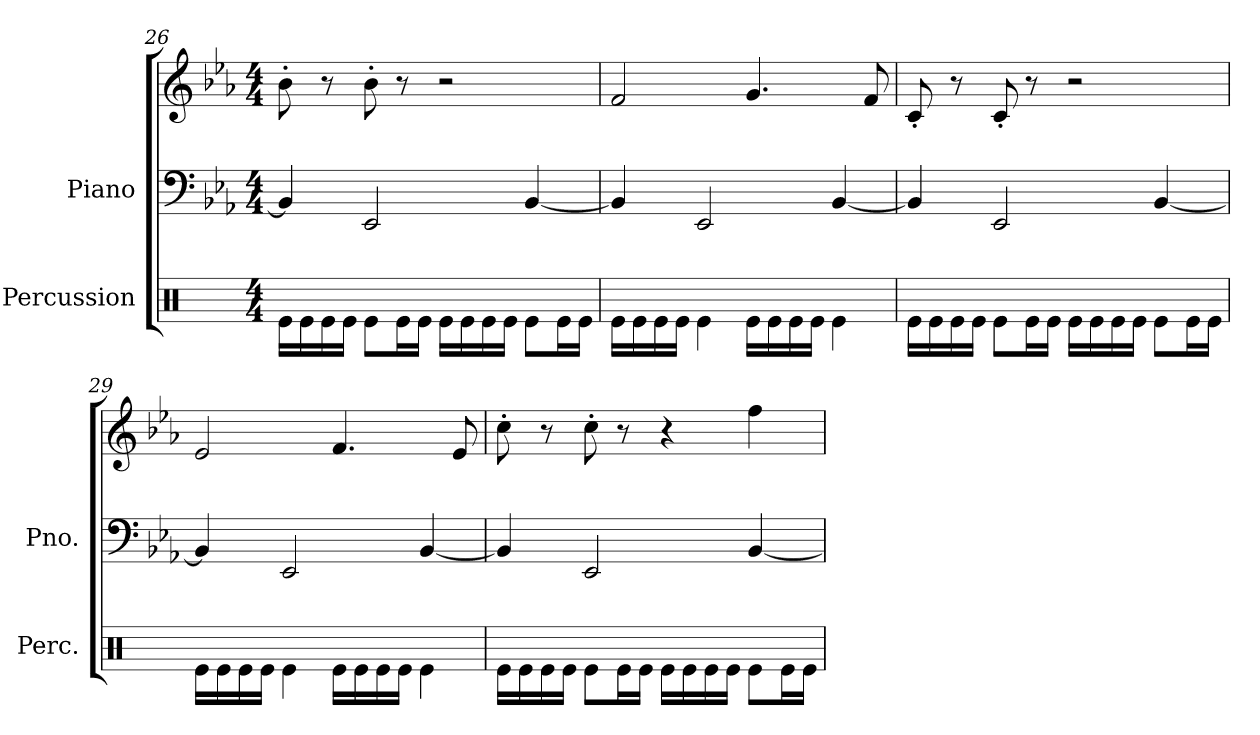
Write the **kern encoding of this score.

**kern	**kern	**kern
*part2	*part1	*part1
*staff3	*staff2	*staff1
*I"Percussion	*I"Piano	*
*I'Perc.	*I'Pno.	*
!!LO:LB:g=z
*clefX	*clefF4	*clefG2
*k[]	*k[b-e-a-]	*k[b-e-a-]
*	*E-:	*E-:
*M4/4	*M4/4	*M4/4
=26	=26	=26
16Re\LL	4BB-/]	8b-'\
16Re\	.	.
16Re\	.	8r
16Re\JJ	.	.
8Re\L	2EE-/	8b-'\
16Re\L	.	8r
16Re\JJ	.	.
16Re\LL	.	2r
16Re\	.	.
16Re\	.	.
16Re\JJ	.	.
8Re\L	[4BB-/	.
16Re\L	.	.
16Re\JJ	.	.
=27	=27	=27
16Re\LL	4BB-/]	2f/
16Re\	.	.
16Re\	.	.
16Re\JJ	.	.
4Re\	2EE-/	.
16Re\LL	.	4.g/
16Re\	.	.
16Re\	.	.
16Re\JJ	.	.
4Re\	[4BB-/	.
.	.	8f/
=28	=28	=28
16Re\LL	4BB-/]	8c'/
16Re\	.	.
16Re\	.	8r
16Re\JJ	.	.
8Re\L	2EE-/	8c'/
16Re\L	.	8r
16Re\JJ	.	.
16Re\LL	.	2r
16Re\	.	.
16Re\	.	.
16Re\JJ	.	.
8Re\L	[4BB-/	.
16Re\L	.	.
16Re\JJ	.	.
=29	=29	=29
16Re\LL	4BB-/]	2e-/
16Re\	.	.
16Re\	.	.
16Re\JJ	.	.
4Re\	2EE-/	.
16Re\LL	.	4.f/
16Re\	.	.
16Re\	.	.
16Re\JJ	.	.
4Re\	[4BB-/	.
.	.	8e-/
=30	=30	=30
16Re\LL	4BB-/]	8cc'\
16Re\	.	.
16Re\	.	8r
16Re\JJ	.	.
8Re\L	2EE-/	8cc'\
16Re\L	.	8r
16Re\JJ	.	.
16Re\LL	.	4r
16Re\	.	.
16Re\	.	.
16Re\JJ	.	.
8Re\L	[4BB-/	4ff\
16Re\L	.	.
16Re\JJ	.	.
=	=	=
*-	*-	*-
